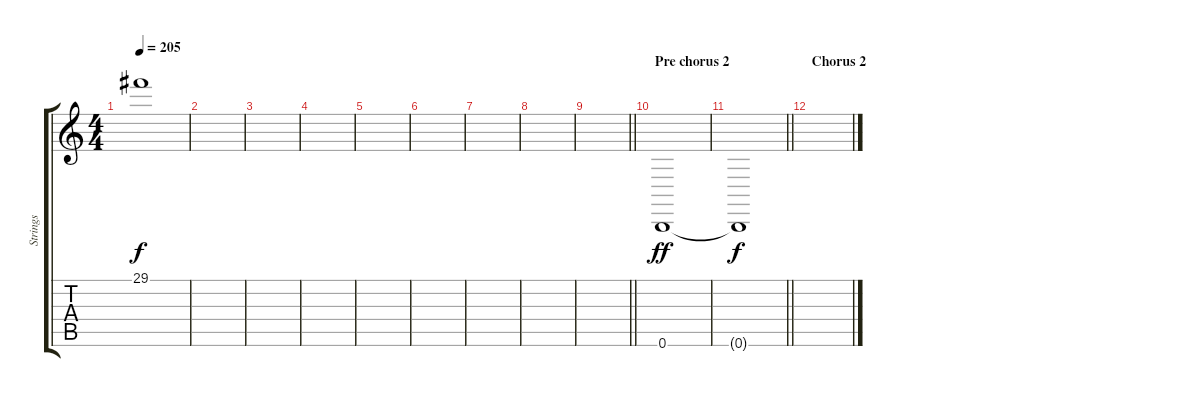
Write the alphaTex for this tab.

\track ("Strings" "Strings") {instrument tremolostrings}
\staff {score tabs}
\tuning (Db4 Ab3 E3 B2 Gb2 B1) {hide}
\ts (4 4)
\tempo 205
\clef g2
\ks c
29.1{t}.1{dy f} |
|
|
|
|
|
|
|
\barLineRight lightlight
|
\section ("" "Pre chorus 2")
0.6.1{dy ff} |
\barLineRight lightlight
0.6{t}.1{dy f} |
\section ("" "Chorus 2")
